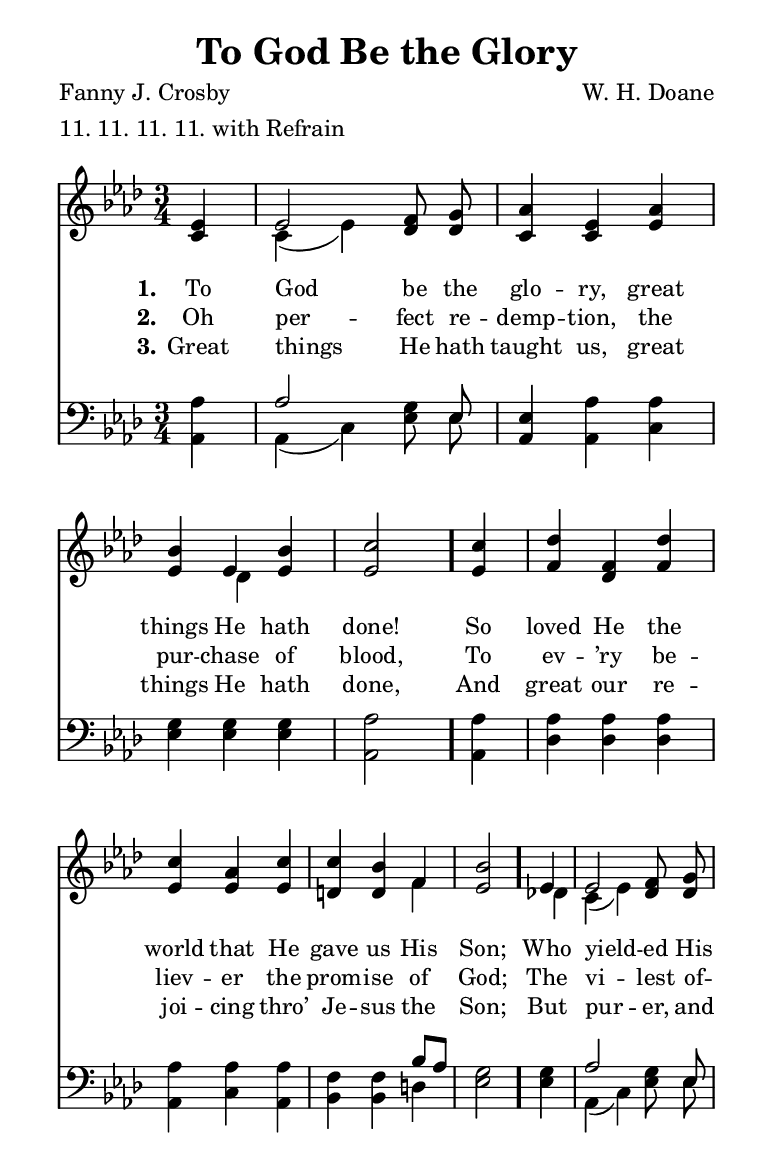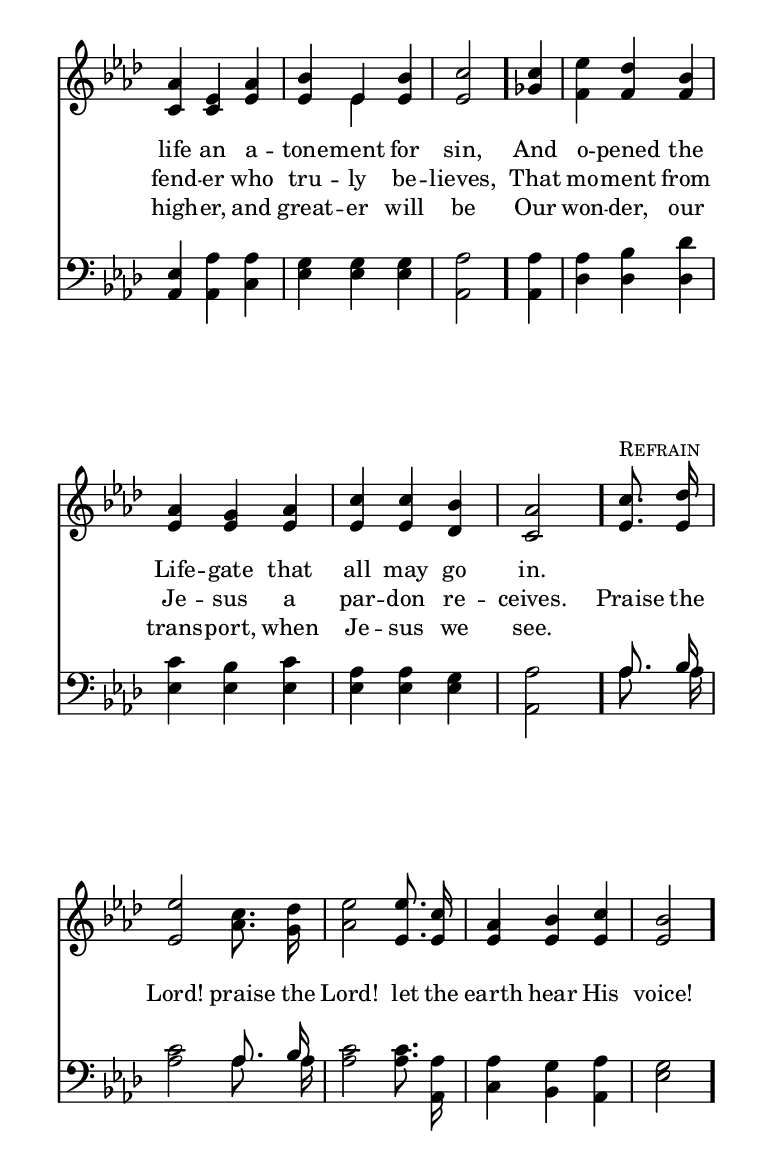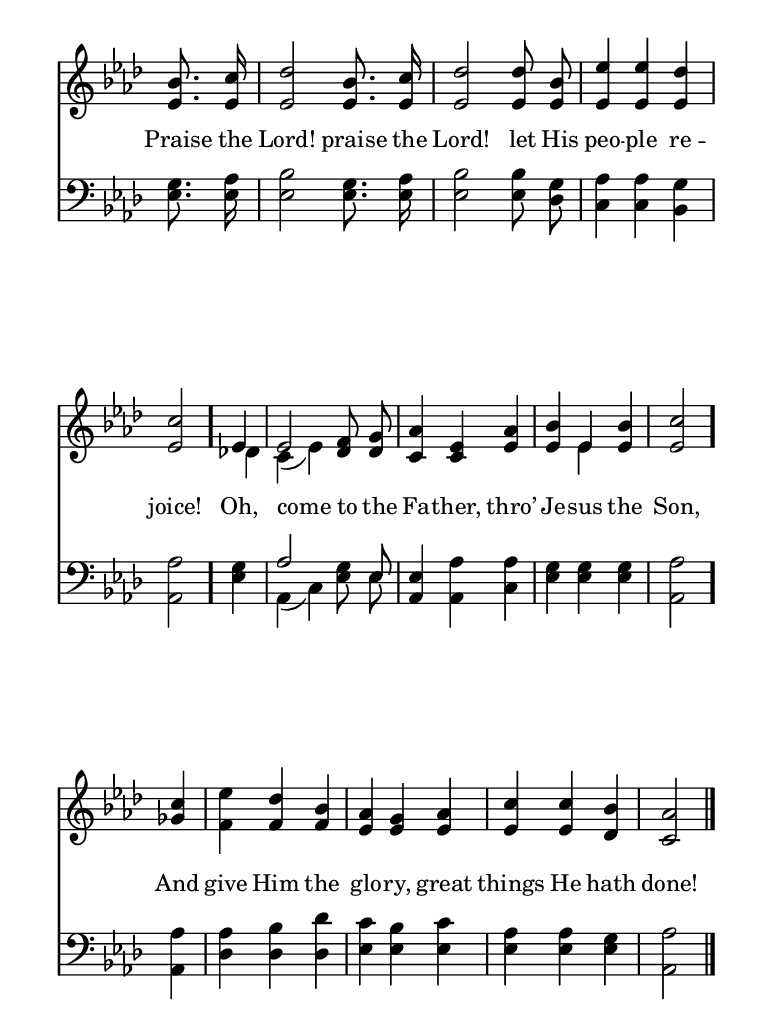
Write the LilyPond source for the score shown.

\include "common/global.ily"
\paper {
  \include "common/paper.ily"
  ragged-last-bottom = ##t
  system-count = #(cond (is-eogsized 6) (#t #f))
  systems-per-page = #(cond (is-eogsized 5) (#t #f))
}

\header{
  %gospel
  hymnnumber = "130"
  title = "To God Be the Glory"
  tunename = ""
  meter = "11. 11. 11. 11. with Refrain"
  poet = "Fanny J. Crosby"
  composer = "W. H. Doane"
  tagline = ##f
}

% for fermata in MIDI
ta = { \tempo 4=100 }
tb = { \tempo 4=50 }

patternAA = { c4 | c2      c8 c8 | c4 c4 c4 | c4 c4 c4 | c2 }
patternAB = { c4 | c4( c4) c8 c8 | c4 c4 c4 | c4 c4 c4 | c2 }

patternBA = { c4 | c4 c4 c4 | c4 c4 c4 | c4 c4 c4      | c2 }
patternBB = { c4 | c4 c4 c4 | c4 c4 c4 | c4 c4 c8[ c8] | c2 }

patternCA = { c8. c16 | c2 c8. c16 | c2 }
patternCB = { c8. c16 | c4 c4 c4 | c2 }
patternCC = { c8  c8  | c4 c4 c4 | c2 }

global = {
  \include "common/overrides.ily"
  \override Staff.TimeSignature.style = #'numbered
  \time 3/4
  \override Score.MetronomeMark.transparent = ##t % hide all fermata changes too
  \ta
  \key aes \major
  \partial 4
  \autoBeamOff
}

notesSoprano = {
\global
\relative c' {

  \changePitch \patternAA { ees | ees f g | aes ees aes | bes ees, bes' | c }
  \changePitch \patternBA { c des f, des' | c aes c | c bes f | bes }
  \changePitch \patternAA { ees, | ees f g | aes ees aes | bes ees, bes' | c }
  \changePitch \patternBA { c | ees des bes | aes g aes | c c bes | aes }

  << s^\markup { \small \caps "Refrain" }
  \changePitch \patternCA { c des | ees c des | ees } >>
  \changePitch \patternCB { ees c | aes bes c | bes }
  \changePitch \patternCA { bes c | des bes c | des }
  \changePitch \patternCC { des bes | ees ees des | c }
  \changePitch \patternAA { ees, | ees f g | aes ees aes | bes ees, bes' | c }
  \changePitch \patternBA { c | ees des bes | aes g aes | c c bes | aes }

  \bar "|."

}
}

notesAlto = {
\global
\relative e' {

  \changePitch \patternAB { c | c ees des des | c c ees | ees des ees | ees }
  \changePitch \patternBA { ees | f des f | ees ees ees | d d f | ees }
  \changePitch \patternAB { des! | c ees des des | c c ees | ees ees ees | ees }
  \changePitch \patternBA { ges | f f f | ees ees ees | ees ees des | c }

  \changePitch \patternCA { ees ees | ees aes g | aes }
  \changePitch \patternCB { ees ees | ees ees ees | ees }
  \changePitch \patternCA { ees ees | ees ees ees | ees }
  \changePitch \patternCC { ees ees | ees ees ees | ees }
  \changePitch \patternAB { des! | c ees des des | c c ees | ees ees ees | ees }
  \changePitch \patternBA { ges | f f f | ees ees ees | ees ees des | c }

}
}

notesTenor = {
\global
\relative a {

  \changePitch \patternAA { aes | aes g ees | ees aes aes | g g g | aes }
  \changePitch \patternBB { aes | aes aes aes | aes aes aes | f f bes aes | g }
  \changePitch \patternAA { g | aes g ees | ees aes aes | g g g | aes }
  \changePitch \patternBA { aes | aes bes des | c bes c | aes aes g | aes }

  \changePitch \patternCA { aes bes | c aes bes | c }
  \changePitch \patternCB { c aes | aes g aes | g }
  \changePitch \patternCA { g aes | bes g aes | bes }
  \changePitch \patternCC { bes g | aes aes g | aes }
  \changePitch \patternAA { g | aes g ees | ees aes aes | g g g | aes }
  \changePitch \patternBA { aes | aes bes des | c bes c | aes aes g | aes }

}
}

notesBass = {
\global
\relative f, {

  \changePitch \patternAB { aes | aes c | ees ees | aes, aes c | ees ees ees | aes, }
  \changePitch \patternBA { aes | des des des | aes c aes | bes bes d | ees }
  \changePitch \patternAB { ees | aes, c ees ees | aes, aes c | ees ees ees | aes, }
  \changePitch \patternBA { aes | des des des | ees ees ees | ees ees ees | aes, }

  \changePitch \patternCA { aes' aes | aes aes aes | aes }
  \changePitch \patternCB { aes aes, | c bes aes | ees' }
  \changePitch \patternCA { ees ees | ees ees ees | ees }
  \changePitch \patternCC { ees des | c c bes | aes }
  \changePitch \patternAB { ees' | aes, c ees ees | aes, aes c | ees ees ees | aes, }
  \changePitch \patternBA { aes | des des des | ees ees ees | ees ees ees | aes, }

}
}

Refrain = \lyricmode {

Praise the Lord! praise the Lord! let the earth hear His voice! \bar "."
Praise the Lord! praise the Lord! let His peo -- ple re -- joice! \bar "."
Oh, come to the Fa -- ther, thro’ Je -- sus the Son, \bar "."
And give Him the glo -- ry, great things He hath done! \bar "."

}

wordsA = \lyricmode {
\set stanza = "1."

To God be the glo -- ry, great things He hath done! \bar "."
So loved He the world that He gave us His Son; \bar "."
Who yield -- ed His life an a -- tone -- ment for sin, \bar "."
And o -- pened the Life -- gate that all may go in. \bar "."

}

wordsB = \lyricmode {
\set stanza = "2."

Oh per -- fect re -- demp -- tion, the pur -- chase of blood,
To ev -- ’ry be -- liev -- er the prom -- ise of God;
The vi -- lest of -- fend -- er who tru -- ly be -- lieves,
That mo -- ment from Je -- sus a par -- don re -- ceives.

{ \eogbreak }
\Refrain

}

wordsC = \lyricmode {
\set stanza = "3."

Great things He hath taught us, great things He hath done,
And great our re -- joi -- cing thro’ Je -- sus the Son;
But pur -- er, and high -- er, and great -- er will be
Our won -- der, our trans -- port, when Je -- sus we see.

}

\score {
  \context ChoirStaff <<
    \context Staff = upper <<
      \set Staff.autoBeaming = ##f
      \set ChoirStaff.systemStartDelimiter = #'SystemStartBar
      \set ChoirStaff.printPartCombineTexts = ##f
      \partcombine #'(2 . 9) \notesSoprano \notesAlto
      \context NullVoice = sopranos { \voiceOne << \notesSoprano >> }
      \context NullVoice = altos { \voiceTwo << \notesAlto >> }
      \context Lyrics = one   \lyricsto altos \wordsA
      \context Lyrics = two   \lyricsto altos \wordsB
      \context Lyrics = three \lyricsto altos \wordsC
    >>
    \context Staff = men <<
      \set Staff.autoBeaming = ##f
      \clef bass
      \set ChoirStaff.printPartCombineTexts = ##f
      \partcombine #'(2 . 9) \notesTenor \notesBass
      \context NullVoice = tenors { \voiceOne << \notesTenor >> }
      \context NullVoice = basses { \voiceTwo << \notesBass >> }
    >>
  >>
  \layout {
    \include "common/layout.ily"
  }
  \midi{
    \include "common/midi.ily"
  }
}

\version "2.19.49"  % necessary for upgrading to future LilyPond versions.

% vi:set et ts=2 sw=2 ai nocindent syntax=lilypond:
